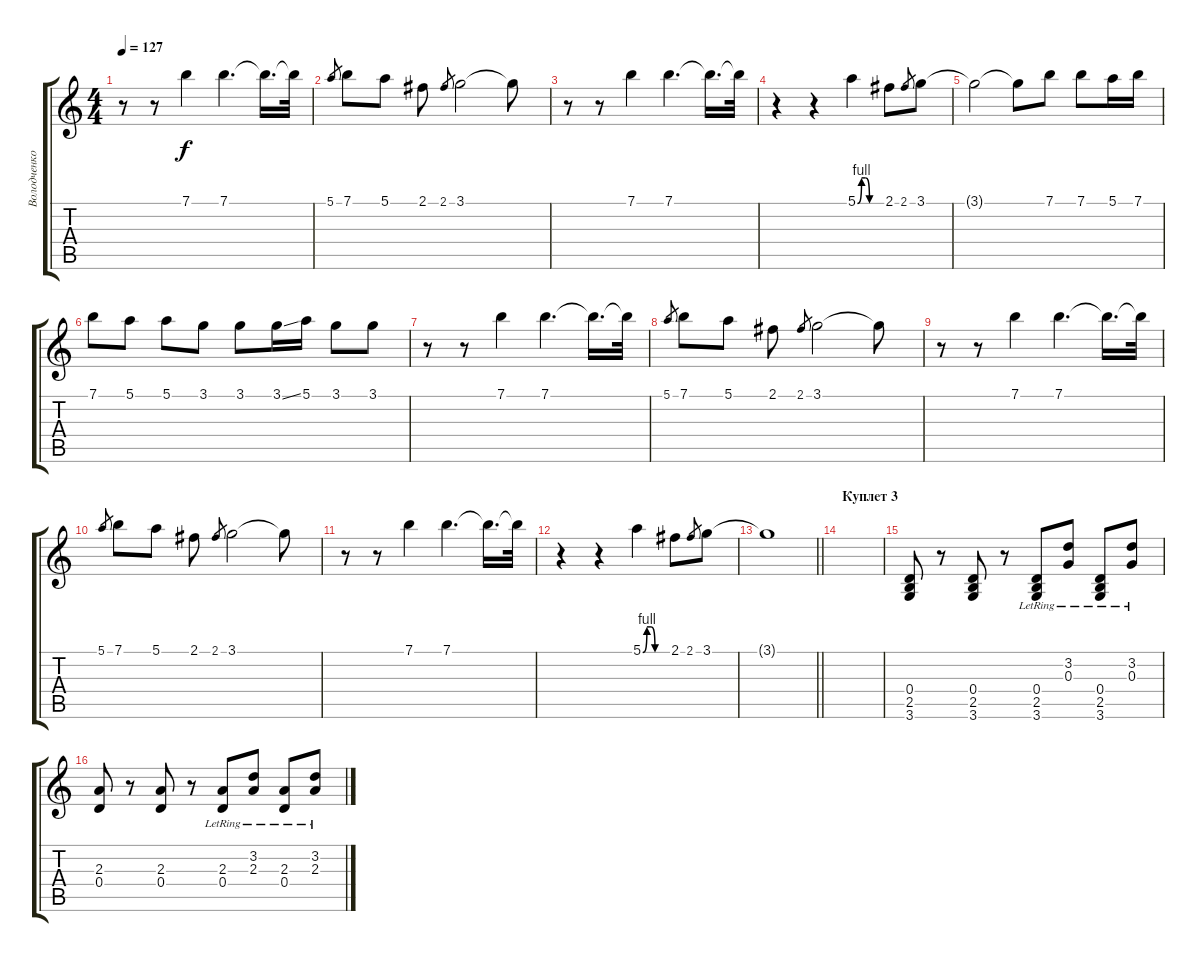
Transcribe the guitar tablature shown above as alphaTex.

\track ("Володченко" "Володченко") {instrument acousticguitarsteel}
\staff {score tabs}
\tuning (E4 B3 G3 D3 A2 E2) {hide}
\ts (4 4)
\tempo 127
\clef g2
\ks c
r.8{dy f} r.8 7.1.4 7.1.4{d} 7.1{t}.16{d} 7.1{t}.32 |
5.1.8{gr} 7.1.8 5.1.8 2.1.8 2.1.8{gr} 3.1.2 3.1{t}.8 |
r.8 r.8 7.1.4 7.1.4{d} 7.1{t}.16{d} 7.1{t}.32 |
r.4 r.4 5.1{be (custom 0 0 10 4 20 4 30 0 60 0)}.4 2.1.8 2.1.8{gr} 3.1.8 |
3.1{t}.2 3.1{t}.8 7.1.8 7.1.8 5.1.16 7.1.16 |
7.1.8 5.1.8 5.1.8 3.1.8 3.1.8 3.1{ss}.16 5.1.16 3.1.8 3.1.8 |
r.8 r.8 7.1.4 7.1.4{d} 7.1{t}.16{d} 7.1{t}.32 |
5.1.8{gr} 7.1.8 5.1.8 2.1.8 2.1.8{gr} 3.1.2 3.1{t}.8 |
r.8 r.8 7.1.4 7.1.4{d} 7.1{t}.16{d} 7.1{t}.32 |
5.1.8{gr} 7.1.8 5.1.8 2.1.8 2.1.8{gr} 3.1.2 3.1{t}.8 |
r.8 r.8 7.1.4 7.1.4{d} 7.1{t}.16{d} 7.1{t}.32 |
r.4 r.4 5.1{be (custom 0 0 10 4 20 4 30 0 60 0)}.4 2.1.8 2.1.8{gr} 3.1.8 |
\barLineRight lightlight
3.1{t}.1 |
\section ("" "Куплет 3")
|
(0.4 2.5 3.6).8{volume 8} r.8 (0.4 2.5 3.6).8 r.8 (0.4{lr} 2.5{lr} 3.6{lr}).8 (3.2{lr} 0.3{lr}).8 (0.4{lr} 2.5{lr} 3.6{lr}).8 (3.2{lr} 0.3{lr}).8 |
(2.3 0.4).8 r.8 (2.3 0.4).8 r.8 (2.3{lr} 0.4{lr}).8 (3.2{lr} 2.3{lr}).8 (2.3{lr} 0.4{lr}).8 (3.2{lr} 2.3{lr}).8
